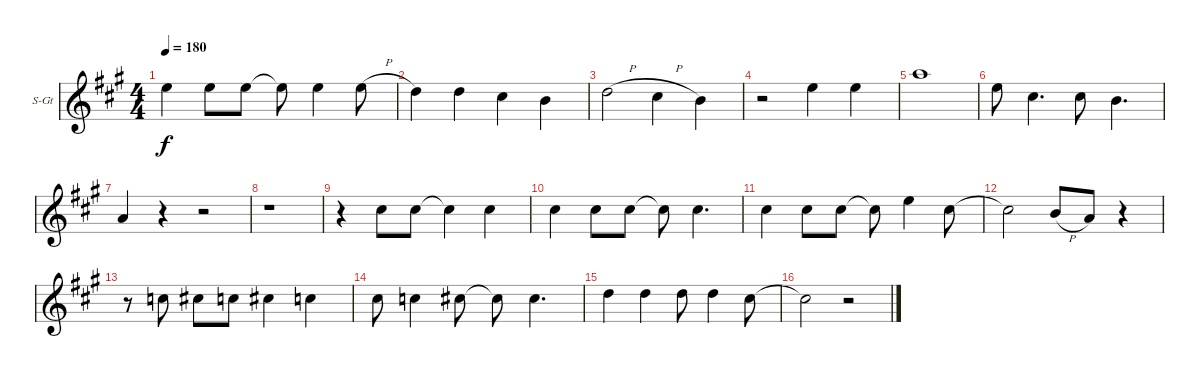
\bracketExtendMode groupsimilarinstruments
\firstSystemTrackNameOrientation horizontal
\otherSystemsTrackNameOrientation horizontal
\track ("Vocal" "S-Gt") {instrument altosax}
\staff {score}
\tuning (E4 B3 G3 D3 A2 E2)
\displaytranspose 12
\ts (4 4)
\tempo 180
\clef g2
\ks a
0.1.4{dy f} 0.1.8 0.1.8 0.1{t}.8 0.1.4 5.2{h}.8 |
3.2.4 3.2.4 2.2.4 0.2.4 |
3.2{h}.2 2.2{h}.4 0.2.4 |
r.2 0.1.4 0.1.4 |
5.1.1 |
0.1.8 2.2.4{d} 2.2.8 0.2.4{d} |
2.3.4 r.4 r.2 |
r.1 |
r.4 2.2.8 2.2.8 2.2{t}.4 2.2.4 |
2.2.4 2.2.8 2.2.8 2.2{t}.8 2.2.4{d} |
2.2.4 2.2.8 2.2.8 2.2{t}.8 0.1.4 2.2.8 |
2.2{t}.2 4.3{h}.8 2.3.8 r.4 |
r.8 1.2.8 2.2.8 1.2.8 2.2.4 1.2.4 |
2.2.8 1.2.4 2.2.8 2.2{t}.8 2.2.4{d} |
3.2.4 3.2.4 3.2.8 3.2.4 2.2.8 |
2.2{t}.2 r.2
